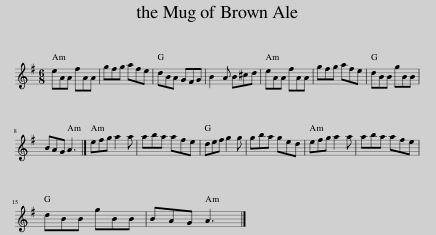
X:1
L:1/8
M:6/8
I:linebreak $
K:G
V:1 treble
V:1
 eAA fAA | gfg afe | dBA GFG | B2 A B^cd | eAA fAA | %5
 gfg afe | dBB gBB |$ BAG A3 |] efg a2 a | aba afe | %10
 def g2 g | gba ged | efg a2 a | aba afe |$ dBB gBB | %15
 BAG A3 |] %16
